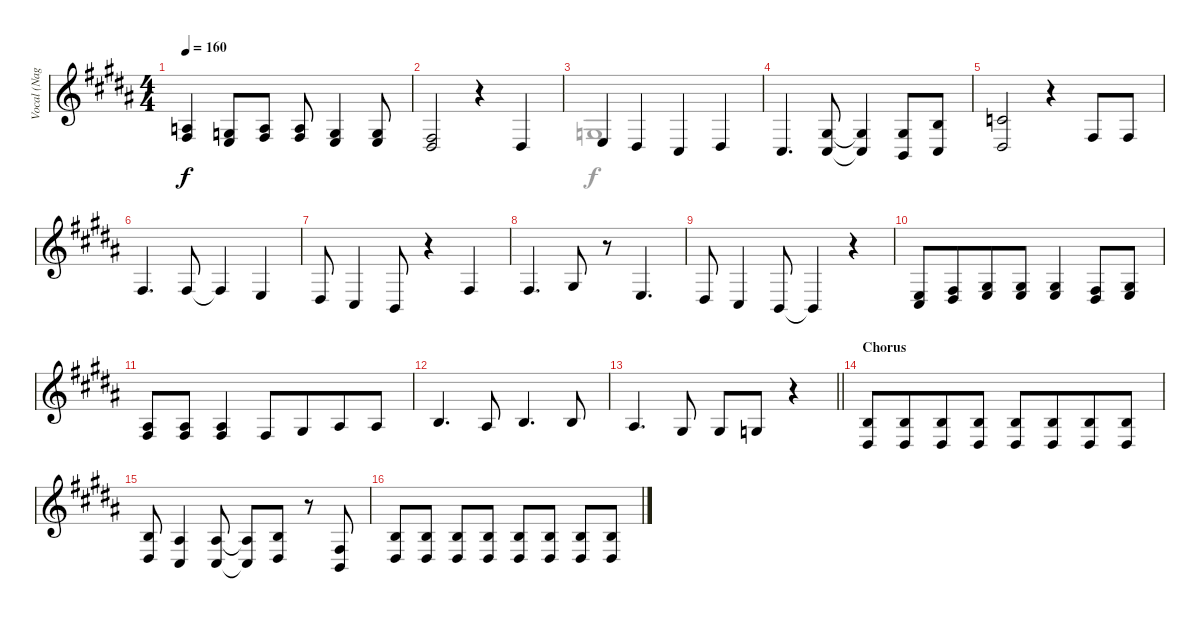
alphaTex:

\track ("Vocal (Nagi)" "Vocal (Nag") {instrument electricpiano1}
\staff {score}
\tuning (E4 B3 G3 D3 A2 E2) {hide}
\voice
\ts (4 4)
\tempo 160
\clef g2
\ks b
(2.3 4.4).4{dy f} (0.3 2.4).8 (2.3 4.4).8 (2.3 4.4).8 (0.3 2.4).4 (0.3 2.4).8 |
(4.4 6.5).2 r.4 1.4.4 |
2.4.4 1.4.4 4.5.4 1.4.4 |
4.5.4{d} (6.4 4.5).8 (6.4{t} 4.5{t}).4 (6.4 7.6).8 (4.3 4.5).8 |
(5.3 6.5).2 r.4 4.4.8 4.4.8 |
4.4.4{d} 4.4.8 4.4{t}.4 2.4.4 |
1.4.8 4.5.4 2.5.8 r.4 4.4.4 |
4.4.4{d} 1.3.8 r.8 2.4.4{d} |
1.4.8 4.5.4 2.5.8 2.5{t}.4 r.4 |
(2.4 4.5).8 (4.4 6.5).8{beam merge} (6.4 7.5).8 (6.4 7.5).8 (6.4 7.5).4 (4.4 6.5).8 (6.4 7.5).8 |
(3.3 4.4).8 (3.3 4.4).8 (3.3 4.4).4 4.4.8 1.3.8{beam merge} 3.3.8 3.3.8 |
0.2.4{d} 3.3.8 0.2.4{d} 0.2.8 |
\barLineRight lightlight
3.3.4{d} 1.3.8 1.3.8 5.4.8 r.4 |
\section ("" "Chorus")
(0.2 1.4).8 (0.2 1.4).8{beam merge} (0.2 1.4).8 (0.2 1.4).8 (0.2 1.4).8 (0.2 1.4).8{beam merge} (0.2 1.4).8 (0.2 1.4).8 |
(0.2 1.4).8 (3.3 4.5).4 (3.3 4.5).8 (3.3{t} 4.5{t}).8 (0.2 1.4).8 r.8 (4.4 2.5).8 |
(0.2 1.4).8 (0.2 1.4).8 (0.2 1.4).8 (4.3 6.5).8 (0.2 1.4).8 (0.2 1.4).8 (0.2 1.4).8 (0.2 1.4).8
\voice
\clef g2
\ottava regular
\simile none
\ks b
|
|
0.3.1 |
|
|
|
|
|
|
|
|
|
\barLineRight lightlight
|
|
|
